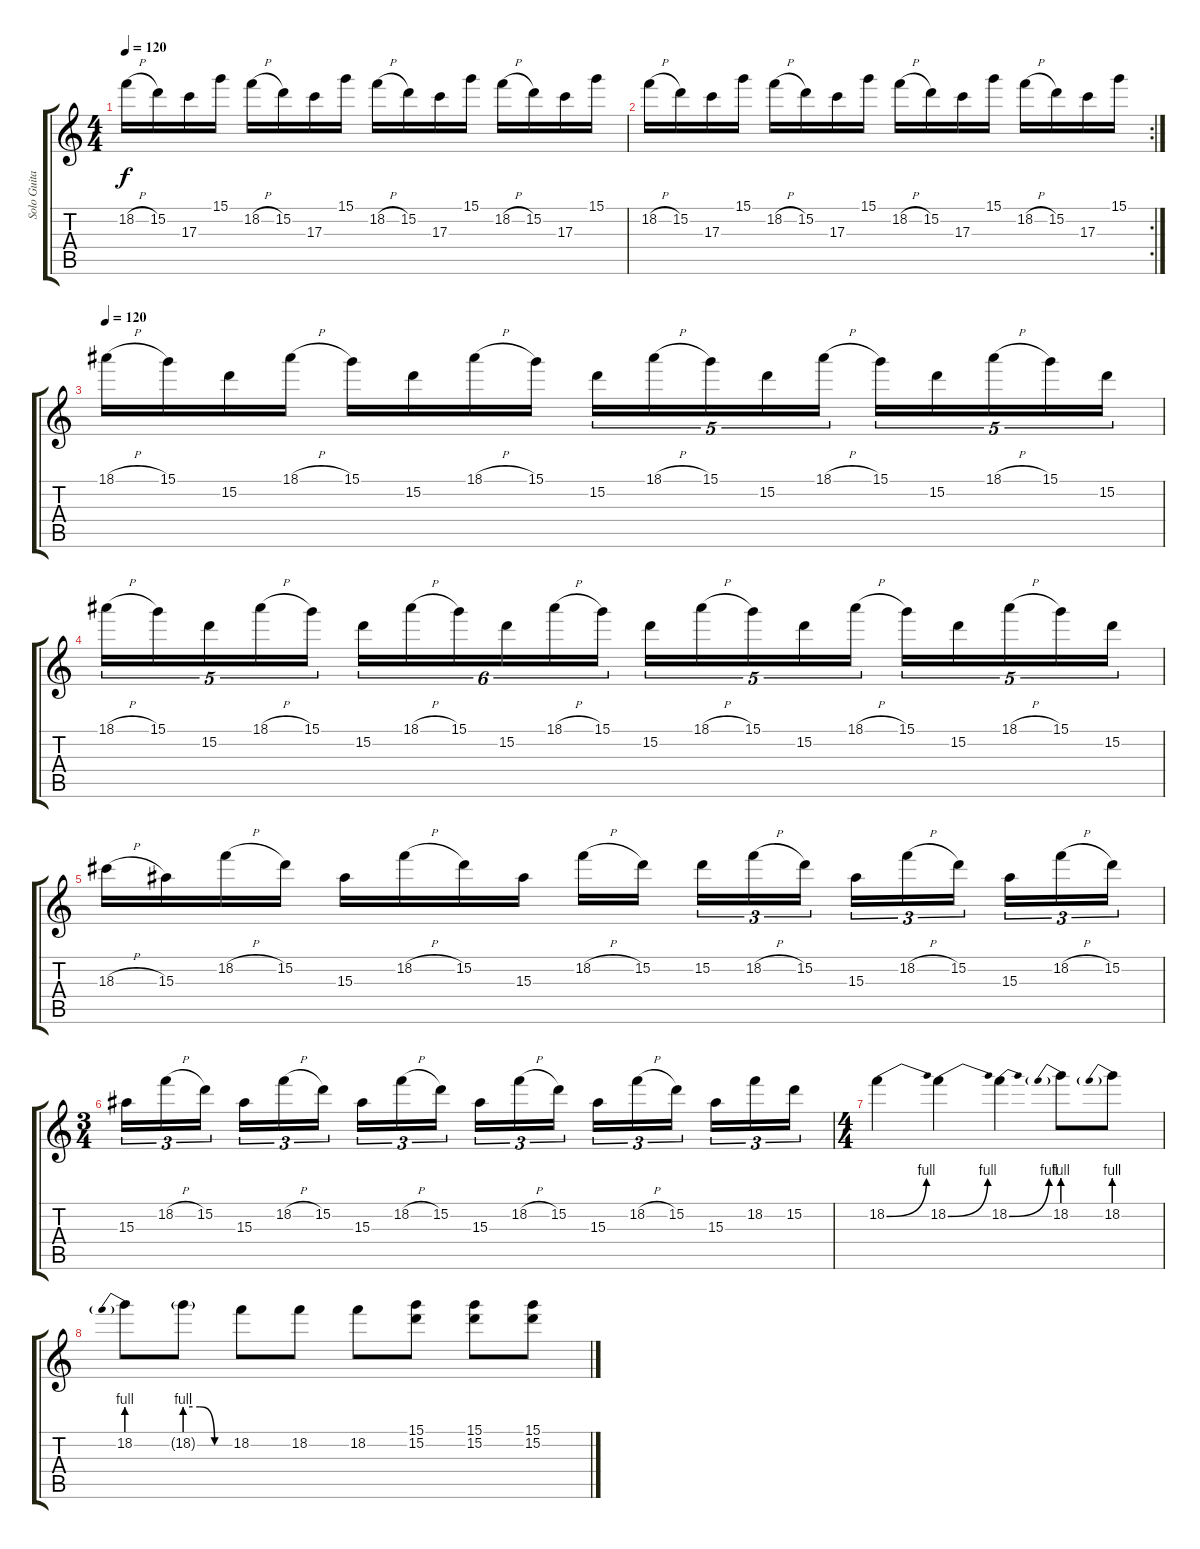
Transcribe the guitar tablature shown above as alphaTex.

\track ("Solo Guitar 1" "Solo Guita") {instrument overdrivenguitar}
\staff {score tabs}
\tuning (E4 B3 G3 D3 A2 E2) {hide}
\ts (4 4)
\tempo 120
\clef g2
\ks c
18.2{h}.16{dy f} 15.2.16 17.3.16 15.1.16 18.2{h}.16 15.2.16 17.3.16 15.1.16 18.2{h}.16 15.2.16 17.3.16 15.1.16 18.2{h}.16 15.2.16 17.3.16 15.1.16 |
\rc 2
18.2{h}.16 15.2.16 17.3.16 15.1.16 18.2{h}.16 15.2.16 17.3.16 15.1.16 18.2{h}.16 15.2.16 17.3.16 15.1.16 18.2{h}.16 15.2.16 17.3.16 15.1.16 |
\tempo 120
18.1{h}.16 15.1.16 15.2.16 18.1{h}.16 15.1.16 15.2.16 18.1{h}.16 15.1.16 15.2.16{tu (5 4)} 18.1{h}.16{tu (5 4)} 15.1.16{tu (5 4)} 15.2.16{tu (5 4)} 18.1{h}.16{tu (5 4)} 15.1.16{tu (5 4)} 15.2.16{tu (5 4)} 18.1{h}.16{tu (5 4)} 15.1.16{tu (5 4)} 15.2.16{tu (5 4)} |
18.1{h}.16{tu (5 4)} 15.1.16{tu (5 4)} 15.2.16{tu (5 4)} 18.1{h}.16{tu (5 4)} 15.1.16{tu (5 4)} 15.2.16{tu (6 4)} 18.1{h}.16{tu (6 4)} 15.1.16{tu (6 4)} 15.2.16{tu (6 4)} 18.1{h}.16{tu (6 4)} 15.1.16{tu (6 4)} 15.2.16{tu (5 4)} 18.1{h}.16{tu (5 4)} 15.1.16{tu (5 4)} 15.2.16{tu (5 4)} 18.1{h}.16{tu (5 4)} 15.1.16{tu (5 4)} 15.2.16{tu (5 4)} 18.1{h}.16{tu (5 4)} 15.1.16{tu (5 4)} 15.2.16{tu (5 4)} |
18.3{h}.16 15.3.16 18.2{h}.16 15.2.16 15.3.16 18.2{h}.16 15.2.16 15.3.16 18.2{h}.16 15.2.16 15.2.16{tu (3 2)} 18.2{h}.16{tu (3 2)} 15.2.16{tu (3 2)} 15.3.16{tu (3 2)} 18.2{h}.16{tu (3 2)} 15.2.16{tu (3 2)} 15.3.16{tu (3 2)} 18.2{h}.16{tu (3 2)} 15.2.16{tu (3 2)} |
\ts (3 4)
15.3.16{tu (3 2)} 18.2{h}.16{tu (3 2)} 15.2.16{tu (3 2)} 15.3.16{tu (3 2)} 18.2{h}.16{tu (3 2)} 15.2.16{tu (3 2)} 15.3.16{tu (3 2)} 18.2{h}.16{tu (3 2)} 15.2.16{tu (3 2)} 15.3.16{tu (3 2)} 18.2{h}.16{tu (3 2)} 15.2.16{tu (3 2)} 15.3.16{tu (3 2)} 18.2{h}.16{tu (3 2)} 15.2.16{tu (3 2)} 15.3.16{tu (3 2)} 18.2.16{tu (3 2)} 15.2.16{tu (3 2)} |
\ts (4 4)
18.2{be (bend 0 0 60 4)}.4 18.2{be (bend 0 0 60 4)}.4 18.2{be (bend 0 0 60 4)}.4 18.2{be (prebend 0 4 60 4)}.8 18.2{be (prebend 0 4 60 4)}.8 |
18.2{be (prebend 0 4 60 4)}.8 18.2{be (custom 0 4 20 4 40 0 60 0) g}.8 18.2.8 18.2.8 18.2.8 (15.1 15.2).8 (15.1 15.2).8 (15.1 15.2).8
